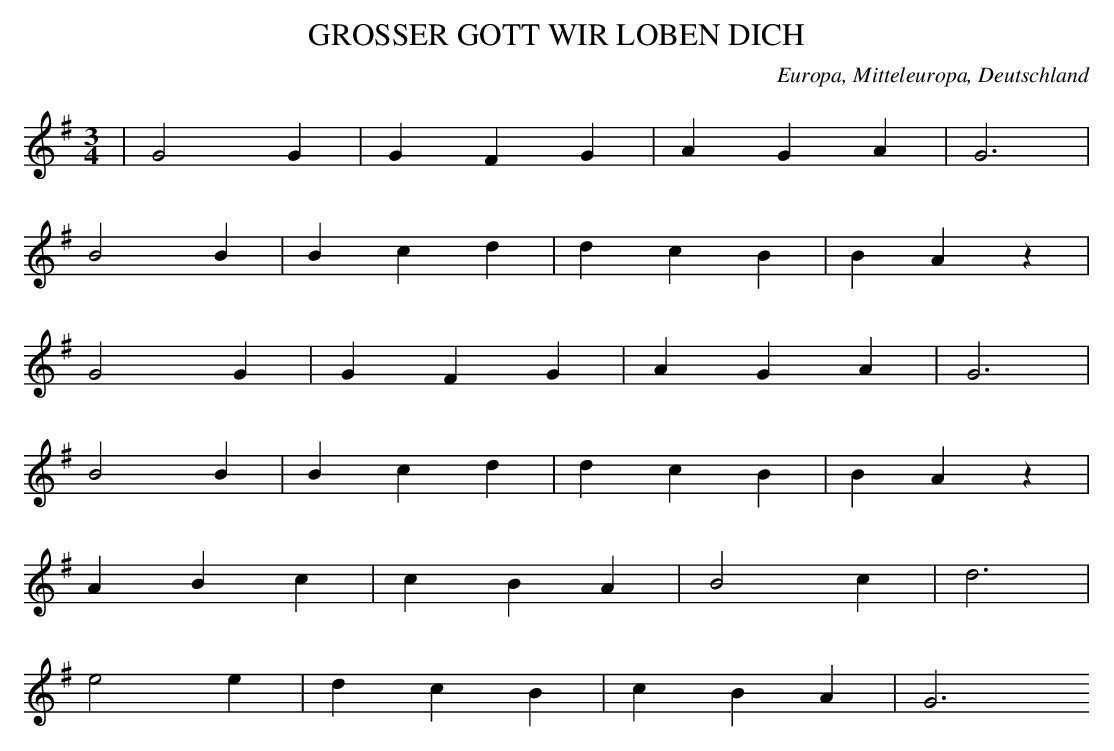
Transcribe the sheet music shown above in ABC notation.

X:1
T: GROSSER GOTT WIR LOBEN DICH
O: Europa, Mitteleuropa, Deutschland
M: 3/4
L: 1/4
K: G
 | G2G | GFG | AGA | G3 |
B2B | Bcd | dcB | BAz |
G2G | GFG | AGA | G3 |
B2B | Bcd | dcB | BAz |
ABc | cBA | B2c | d3 |
e2e | dcB | cBA | G3
